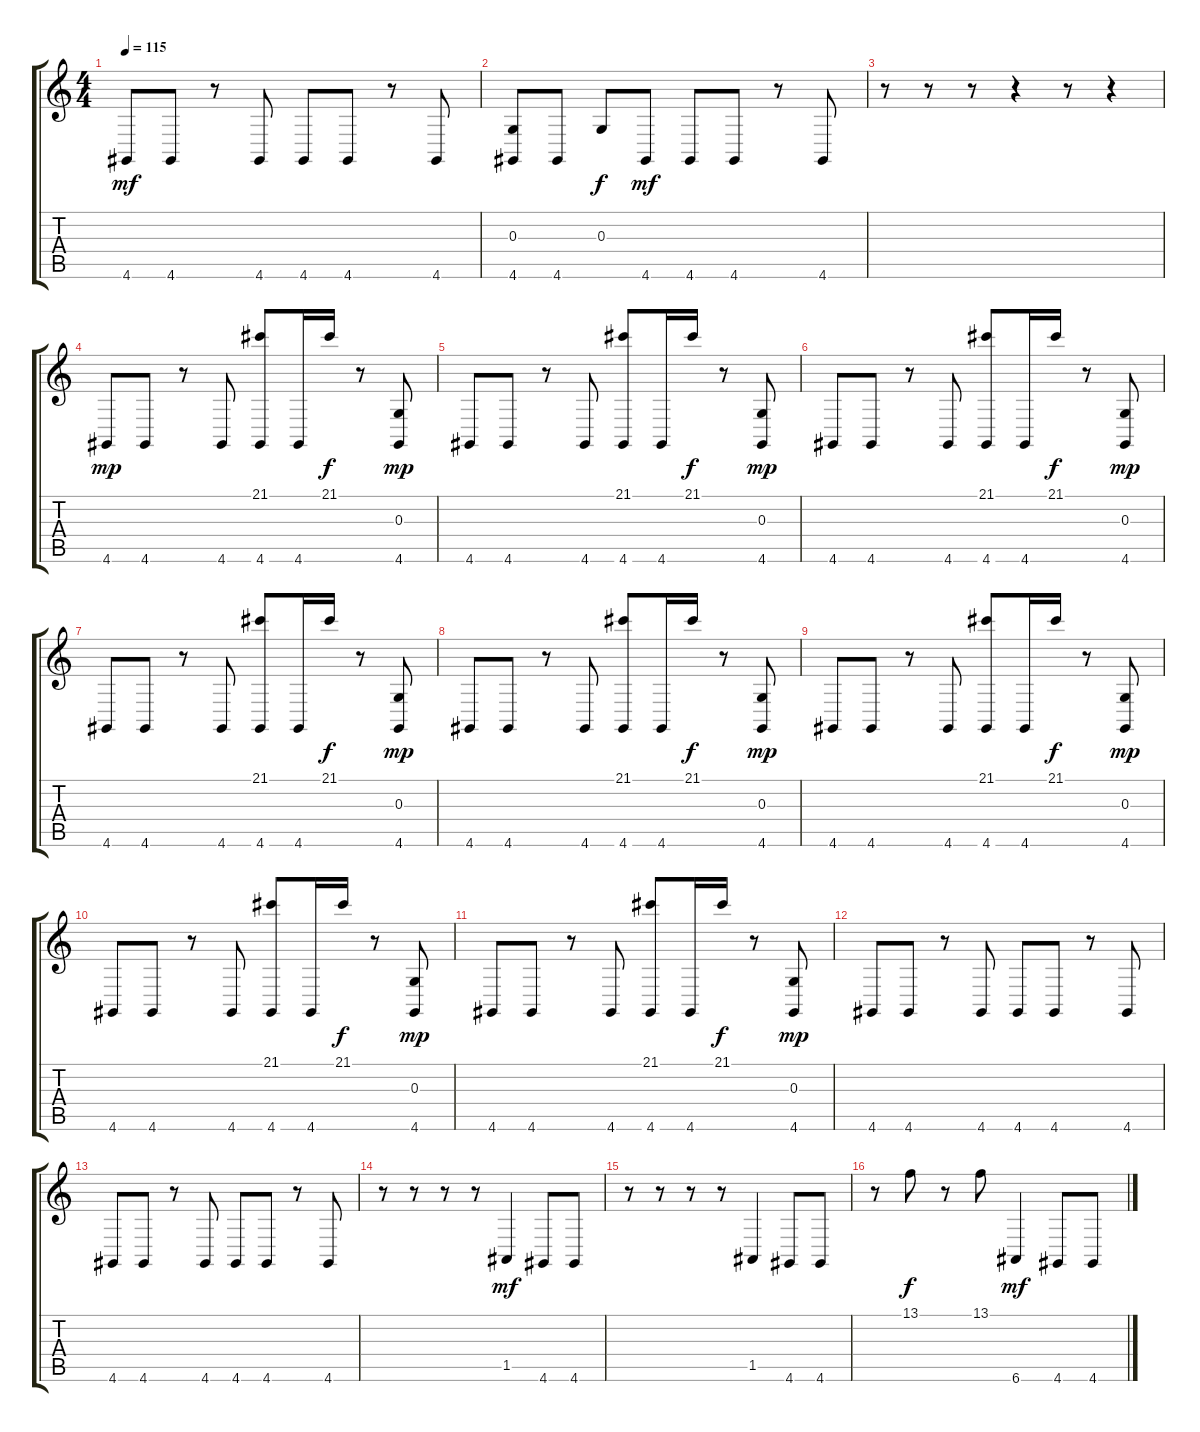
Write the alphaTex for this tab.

\track "" {instrument drawbarorgan}
\staff {score tabs}
\tuning (E4 B3 G3 D3 A2 E2) {hide}
\ts (4 4)
\tempo 115
\clef g2
\ks c
4.6.8{dy mf} 4.6.8 r.8 4.6.8 4.6.8 4.6.8 r.8 4.6.8 |
(0.3 4.6).8 4.6.8 0.3.8{dy f} 4.6.8{dy mf} 4.6.8 4.6.8 r.8 4.6.8 |
r.8 r.8 r.8 r.4 r.8 r.4 |
4.6.8{dy mp} 4.6.8 r.8 4.6.8 (21.1 4.6).8 4.6.16 21.1.16{dy f} r.8 (0.3 4.6).8{dy mp} |
4.6.8 4.6.8 r.8 4.6.8 (21.1 4.6).8 4.6.16 21.1.16{dy f} r.8 (0.3 4.6).8{dy mp} |
4.6.8 4.6.8 r.8 4.6.8 (21.1 4.6).8 4.6.16 21.1.16{dy f} r.8 (0.3 4.6).8{dy mp} |
4.6.8 4.6.8 r.8 4.6.8 (21.1 4.6).8 4.6.16 21.1.16{dy f} r.8 (0.3 4.6).8{dy mp} |
4.6.8 4.6.8 r.8 4.6.8 (21.1 4.6).8 4.6.16 21.1.16{dy f} r.8 (0.3 4.6).8{dy mp} |
4.6.8 4.6.8 r.8 4.6.8 (21.1 4.6).8 4.6.16 21.1.16{dy f} r.8 (0.3 4.6).8{dy mp} |
4.6.8 4.6.8 r.8 4.6.8 (21.1 4.6).8 4.6.16 21.1.16{dy f} r.8 (0.3 4.6).8{dy mp} |
4.6.8 4.6.8 r.8 4.6.8 (21.1 4.6).8 4.6.16 21.1.16{dy f} r.8 (0.3 4.6).8{dy mp} |
4.6.8 4.6.8 r.8 4.6.8 4.6.8 4.6.8 r.8 4.6.8 |
4.6.8 4.6.8 r.8 4.6.8 4.6.8 4.6.8 r.8 4.6.8 |
r.8 r.8 r.8 r.8 1.5.4{dy mf} 4.6.8 4.6.8 |
r.8 r.8 r.8 r.8 1.5.4 4.6.8 4.6.8 |
r.8 13.1.8{dy f} r.8 13.1.8 6.6.4{dy mf} 4.6.8 4.6.8
